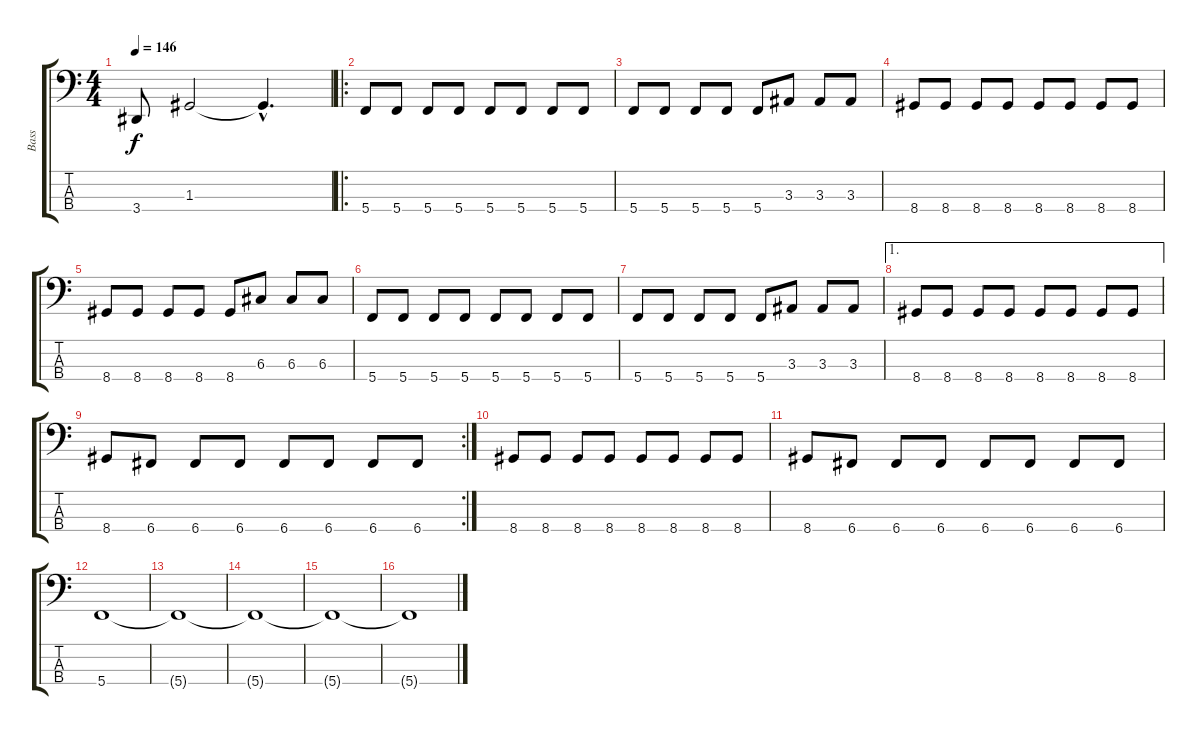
\track ("Bass" "Bass") {instrument electricbasspick}
\staff {score tabs}
\tuning (F2 C2 G1 C1) {hide}
\ts (4 4)
\tempo 146
\clef f4
\ks c
3.4{t}.8{dy f} 1.3.2 1.3{hac t}.4{d} |
\ro
5.4.8 5.4.8 5.4.8 5.4.8 5.4.8 5.4.8 5.4.8 5.4.8 |
5.4.8 5.4.8 5.4.8 5.4.8 5.4.8 3.3.8 3.3.8 3.3.8 |
8.4.8 8.4.8 8.4.8 8.4.8 8.4.8 8.4.8 8.4.8 8.4.8 |
8.4.8 8.4.8 8.4.8 8.4.8 8.4.8 6.3.8 6.3.8 6.3.8 |
5.4.8 5.4.8 5.4.8 5.4.8 5.4.8 5.4.8 5.4.8 5.4.8 |
5.4.8 5.4.8 5.4.8 5.4.8 5.4.8 3.3.8 3.3.8 3.3.8 |
\ae 1
8.4.8 8.4.8 8.4.8 8.4.8 8.4.8 8.4.8 8.4.8 8.4.8 |
\rc 2
8.4.8 6.4.8 6.4.8 6.4.8 6.4.8 6.4.8 6.4.8 6.4.8 |
8.4.8 8.4.8 8.4.8 8.4.8 8.4.8 8.4.8 8.4.8 8.4.8 |
8.4.8 6.4.8 6.4.8 6.4.8 6.4.8 6.4.8 6.4.8 6.4.8 |
5.4.1{volume 1} |
5.4{t}.1 |
5.4{t}.1 |
5.4{t}.1 |
5.4{t}.1
